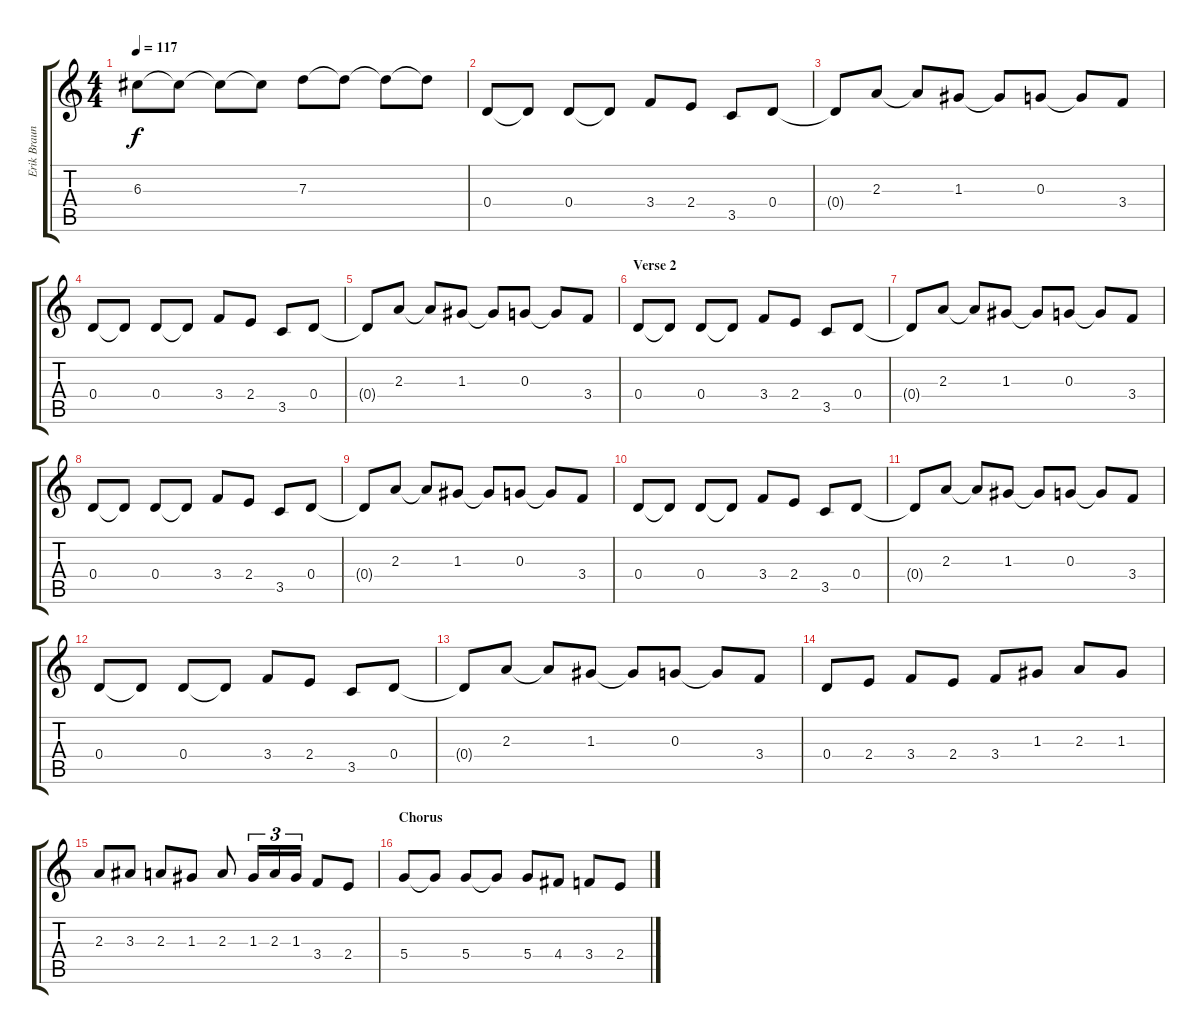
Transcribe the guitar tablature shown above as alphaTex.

\track ("Erik Braunn" "Erik Braun") {instrument overdrivenguitar}
\staff {score tabs}
\tuning (E4 B3 G3 D3 A2 E2) {hide}
\ts (4 4)
\tempo 117
\clef g2
\ks c
6.3.8{dy f} 6.3{t}.8 6.3{t}.8 6.3{t}.8 7.3.8 7.3{t}.8 7.3{t}.8 7.3{t}.8 |
0.4.8 0.4{t}.8 0.4.8 0.4{t}.8 3.4.8 2.4.8 3.5.8 0.4.8 |
0.4{t}.8 2.3.8 2.3{t}.8 1.3.8 1.3{t}.8 0.3.8 0.3{t}.8 3.4.8 |
0.4.8 0.4{t}.8 0.4.8 0.4{t}.8 3.4.8 2.4.8 3.5.8 0.4.8 |
0.4{t}.8 2.3.8 2.3{t}.8 1.3.8 1.3{t}.8 0.3.8 0.3{t}.8 3.4.8 |
\section ("" "Verse 2")
0.4.8 0.4{t}.8 0.4.8 0.4{t}.8 3.4.8 2.4.8 3.5.8 0.4.8 |
0.4{t}.8 2.3.8 2.3{t}.8 1.3.8 1.3{t}.8 0.3.8 0.3{t}.8 3.4.8 |
0.4.8 0.4{t}.8 0.4.8 0.4{t}.8 3.4.8 2.4.8 3.5.8 0.4.8 |
0.4{t}.8 2.3.8 2.3{t}.8 1.3.8 1.3{t}.8 0.3.8 0.3{t}.8 3.4.8 |
0.4.8 0.4{t}.8 0.4.8 0.4{t}.8 3.4.8 2.4.8 3.5.8 0.4.8 |
0.4{t}.8 2.3.8 2.3{t}.8 1.3.8 1.3{t}.8 0.3.8 0.3{t}.8 3.4.8 |
0.4.8 0.4{t}.8 0.4.8 0.4{t}.8 3.4.8 2.4.8 3.5.8 0.4.8 |
0.4{t}.8 2.3.8 2.3{t}.8 1.3.8 1.3{t}.8 0.3.8 0.3{t}.8 3.4.8 |
0.4.8 2.4.8 3.4.8 2.4.8 3.4.8 1.3.8 2.3.8 1.3.8 |
2.3.8 3.3.8 2.3.8 1.3.8 2.3.8 1.3.16{tu (3 2)} 2.3.16{tu (3 2)} 1.3.16{tu (3 2)} 3.4.8 2.4.8 |
\section ("" "Chorus")
5.4.8 5.4{t}.8 5.4.8 5.4{t}.8 5.4.8 4.4.8 3.4.8 2.4.8
